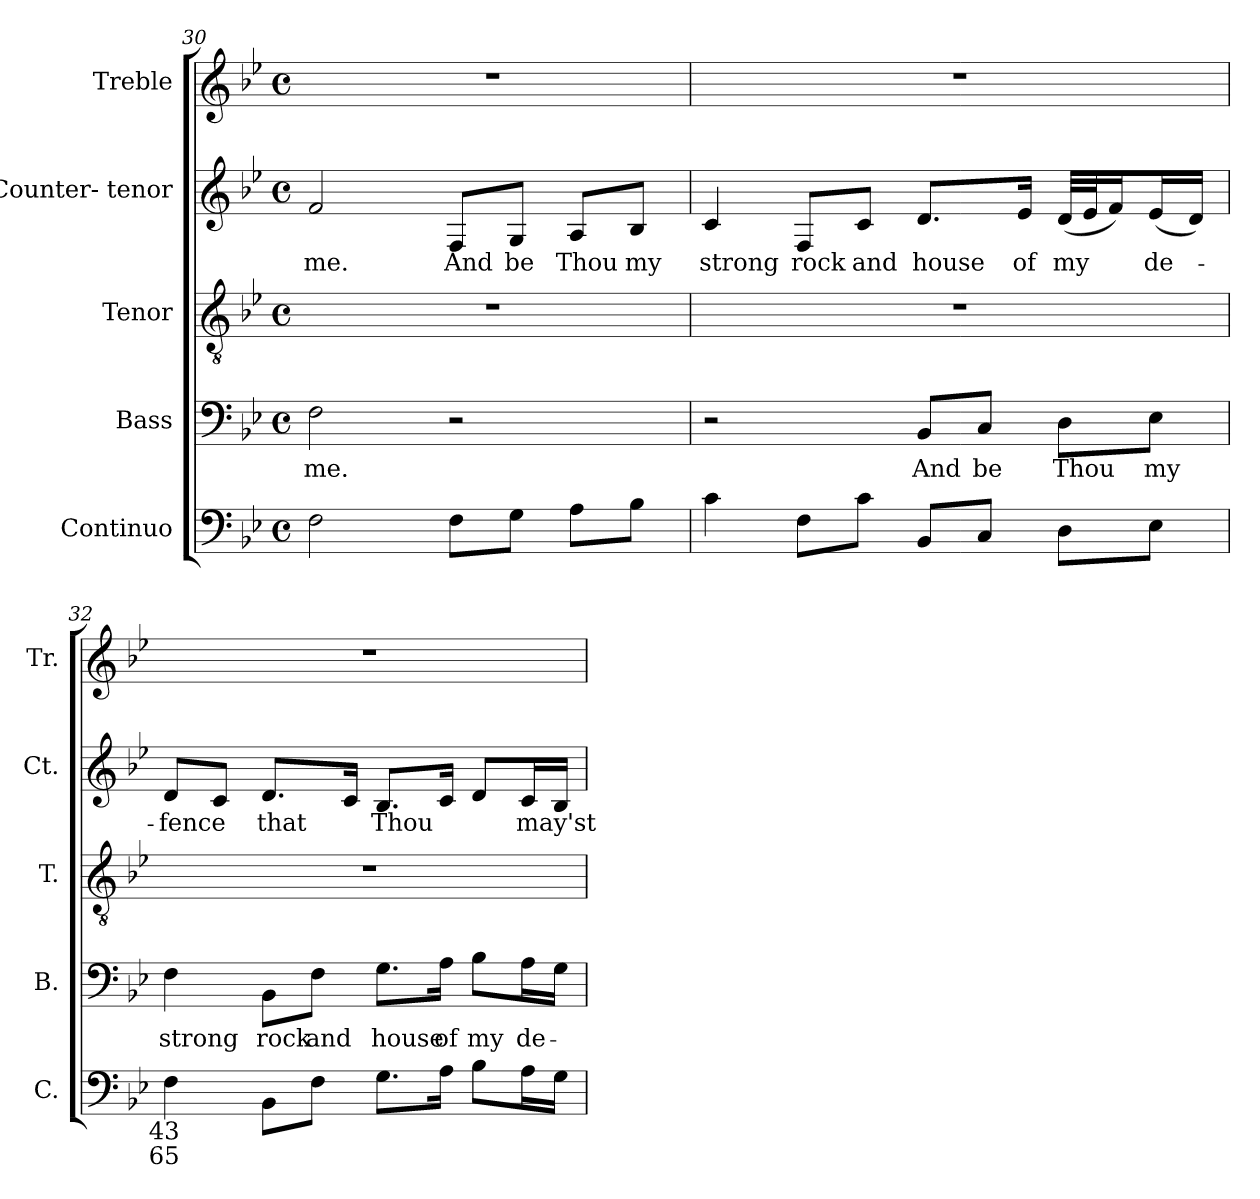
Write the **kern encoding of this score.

**kern	**kern	**text	**kern	**kern	**text	**kern
*part5	*part4	*part4	*part3	*part2	*part2	*part1
*staff5	*staff4	*staff4	*staff3	*staff2	*staff2	*staff1
*I"Continuo	*I"Bass	*	*I"Tenor	*I"Counter- tenor	*	*I"Treble
*I'C.	*I'B.	*	*I'T.	*I'Ct.	*	*I'Tr.
*clefF4	*clefF4	*	*clefGv2	*clefG2	*	*clefG2
*	*	*	*ITrd7c12	*	*	*
*k[b-e-]	*k[b-e-]	*	*k[b-e-]	*k[b-e-]	*	*k[b-e-]
*B-:	*B-:	*	*B-:	*B-:	*	*B-:
*M4/4	*M4/4	*	*M4/4	*M4/4	*	*M4/4
*met(c)	*met(c)	*	*met(c)	*met(c)	*	*met(c)
=30	=30	=30	=30	=30	=30	=30
!	!	!LO:LY:b:color=#000000	!	!	!	!
!	!	!	!	!	!LO:LY:b:color=#000000	!
2Fi\	2Fi\	me.	1r	2fi/	me.	1r
!	!	!	!	!	!LO:LY:b:color=#000000	!
8Fi\L	2r	.	.	8Fi/L	And	.
!	!	!	!	!	!LO:LY:b:color=#000000	!
8Gi\J	.	.	.	8Gi/J	be	.
!	!	!	!	!	!LO:LY:b:color=#000000	!
8Ai\L	.	.	.	8Ai/L	Thou	.
!	!	!	!	!	!LO:LY:b:color=#000000	!
8B-i\J	.	.	.	8B-i/J	my	.
!!LO:LB:g=z
=31	=31	=31	=31	=31	=31	=31
!	!	!	!	!	!LO:LY:b:color=#000000	!
4ci\	2r	.	1r	4ci/	strong	1r
!	!	!	!	!	!LO:LY:b:color=#000000	!
8Fi\L	.	.	.	8Fi/L	rock	.
!	!	!	!	!	!LO:LY:b:color=#000000	!
8ci\J	.	.	.	8ci/J	and	.
!	!	!LO:LY:b:color=#000000	!	!	!	!
!	!	!	!	!	!LO:LY:b:color=#000000	!
8BB-i/L	8BB-i/L	And	.	8.di/L	house	.
!	!	!LO:LY:b:color=#000000	!	!	!	!
8Ci/J	8Ci/J	be	.	.	.	.
!	!	!	!	!	!LO:LY:b:color=#000000	!
.	.	.	.	16e-i/Jk	of	.
!	!	!LO:LY:b:color=#000000	!	!	!	!
!	!	!	!	!	!LO:LY:b:color=#000000	!
8Di\L	8Di\L	Thou	.	(32di/LLL	my	.
.	.	.	.	32e-i/J	.	.
.	.	.	.	16fi/J)	.	.
!	!	!LO:LY:b:color=#000000	!	!	!	!
!	!	!	!	!	!LO:LY:b:color=#000000	!
8E-i\J	8E-i\J	my	.	(16e-i/L	de-	.
.	.	.	.	16di/JJ)	.	.
=32	=32	=32	=32	=32	=32	=32
!	!	!LO:LY:b:color=#000000	!	!	!	!
!LO:TX:b:cj:t=43	!	!	!	!	!	!
!LO:TX:b:cj:t=65	!	!	!	!	!	!
!	!	!	!	!	!LO:LY:b:color=#000000	!
4Fi\	4Fi\	strong	1r	8di/L	-fence	1r
.	.	.	.	8ci/J	.	.
!	!	!LO:LY:b:color=#000000	!	!	!	!
!	!	!	!	!	!LO:LY:b:color=#000000	!
8BB-i\L	8BB-i\L	rock	.	8.di/L	that	.
!	!	!LO:LY:b:color=#000000	!	!	!	!
8Fi\J	8Fi\J	and	.	.	.	.
.	.	.	.	16ci/Jk	.	.
!	!	!LO:LY:b:color=#000000	!	!	!	!
!	!	!	!	!	!LO:LY:b:color=#000000	!
8.Gi\L	8.Gi\L	house	.	8.B-i/L	Thou	.
!	!	!LO:LY:b:color=#000000	!	!	!	!
16Ai\Jk	16Ai\Jk	of	.	16ci/Jk	.	.
!	!	!LO:LY:b:color=#000000	!	!	!	!
8B-i\L	8B-i\L	my	.	8di/L	.	.
!	!	!LO:LY:b:color=#000000	!	!	!	!
!	!	!	!	!	!LO:LY:b:color=#000000	!
16Ai\L	16Ai\L	de-	.	16ci/L	may'st	.
16Gi\JJ	16Gi\JJ	.	.	16B-i/JJ	.	.
=	=	=	=	=	=	=
*-	*-	*-	*-	*-	*-	*-
